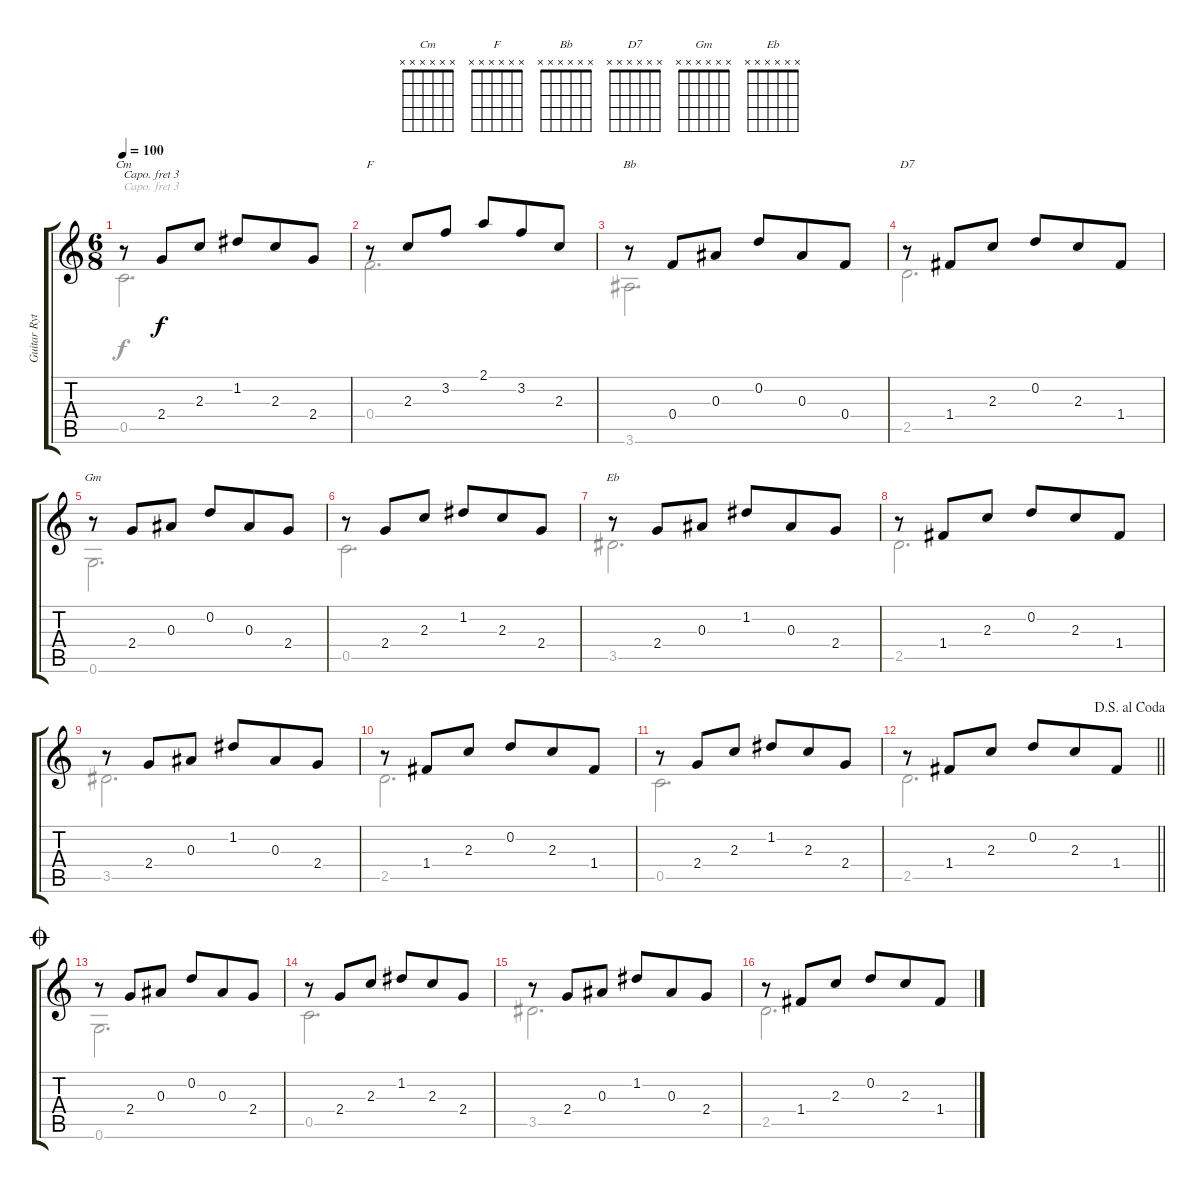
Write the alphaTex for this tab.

\track ("Guitar Rythm" "Guitar Ryt") {instrument overdrivenguitar}
\staff {score tabs}
\capo 3
\tuning (E4 B3 G3 D3 A2 E2) {hide}
\chord ("Cm" x x x x x x)
\chord ("F" x x x x x x)
\chord ("Bb" x x x x x x)
\chord ("D7" x x x x x x)
\chord ("Gm" x x x x x x)
\chord ("Eb" x x x x x x)
\voice
\ts (6 8)
\tempo 100
\clef g2
\ks c
r.8{ch "Cm" dy f} 2.4.8 2.3.8 1.2.8 2.3.8 2.4.8 |
r.8{ch "F"} 2.3.8 3.2.8 2.1.8 3.2.8 2.3.8 |
r.8{ch "Bb"} 0.4.8 0.3.8 0.2.8 0.3.8 0.4.8 |
r.8{ch "D7"} 1.4.8 2.3.8 0.2.8 2.3.8 1.4.8 |
r.8{ch "Gm"} 2.4.8 0.3.8 0.2.8 0.3.8 2.4.8 |
r.8 2.4.8 2.3.8 1.2.8 2.3.8 2.4.8 |
r.8{ch "Eb"} 2.4.8 0.3.8 1.2.8 0.3.8 2.4.8 |
r.8 1.4.8 2.3.8 0.2.8 2.3.8 1.4.8 |
r.8 2.4.8 0.3.8 1.2.8 0.3.8 2.4.8 |
r.8 1.4.8 2.3.8 0.2.8 2.3.8 1.4.8 |
r.8 2.4.8 2.3.8 1.2.8 2.3.8 2.4.8 |
\jump dalsegnoalcoda
\barLineRight lightlight
r.8 1.4.8 2.3.8 0.2.8 2.3.8 1.4.8 |
\jump coda
r.8 2.4.8 0.3.8 0.2.8 0.3.8 2.4.8 |
r.8 2.4.8 2.3.8 1.2.8 2.3.8 2.4.8 |
r.8 2.4.8 0.3.8 1.2.8 0.3.8 2.4.8 |
r.8 1.4.8 2.3.8 0.2.8 2.3.8 1.4.8
\voice
\clef g2
\ottava regular
\simile none
\ks c
0.5.2{d dy f} |
0.4.2{d} |
3.6.2{d} |
2.5.2{d} |
0.6.2{d} |
0.5.2{d} |
3.5.2{d} |
2.5.2{d} |
3.5.2{d} |
2.5.2{d} |
0.5.2{d} |
\barLineRight lightlight
2.5.2{d} |
0.6.2{d} |
0.5.2{d} |
3.5.2{d} |
2.5.2{d}
